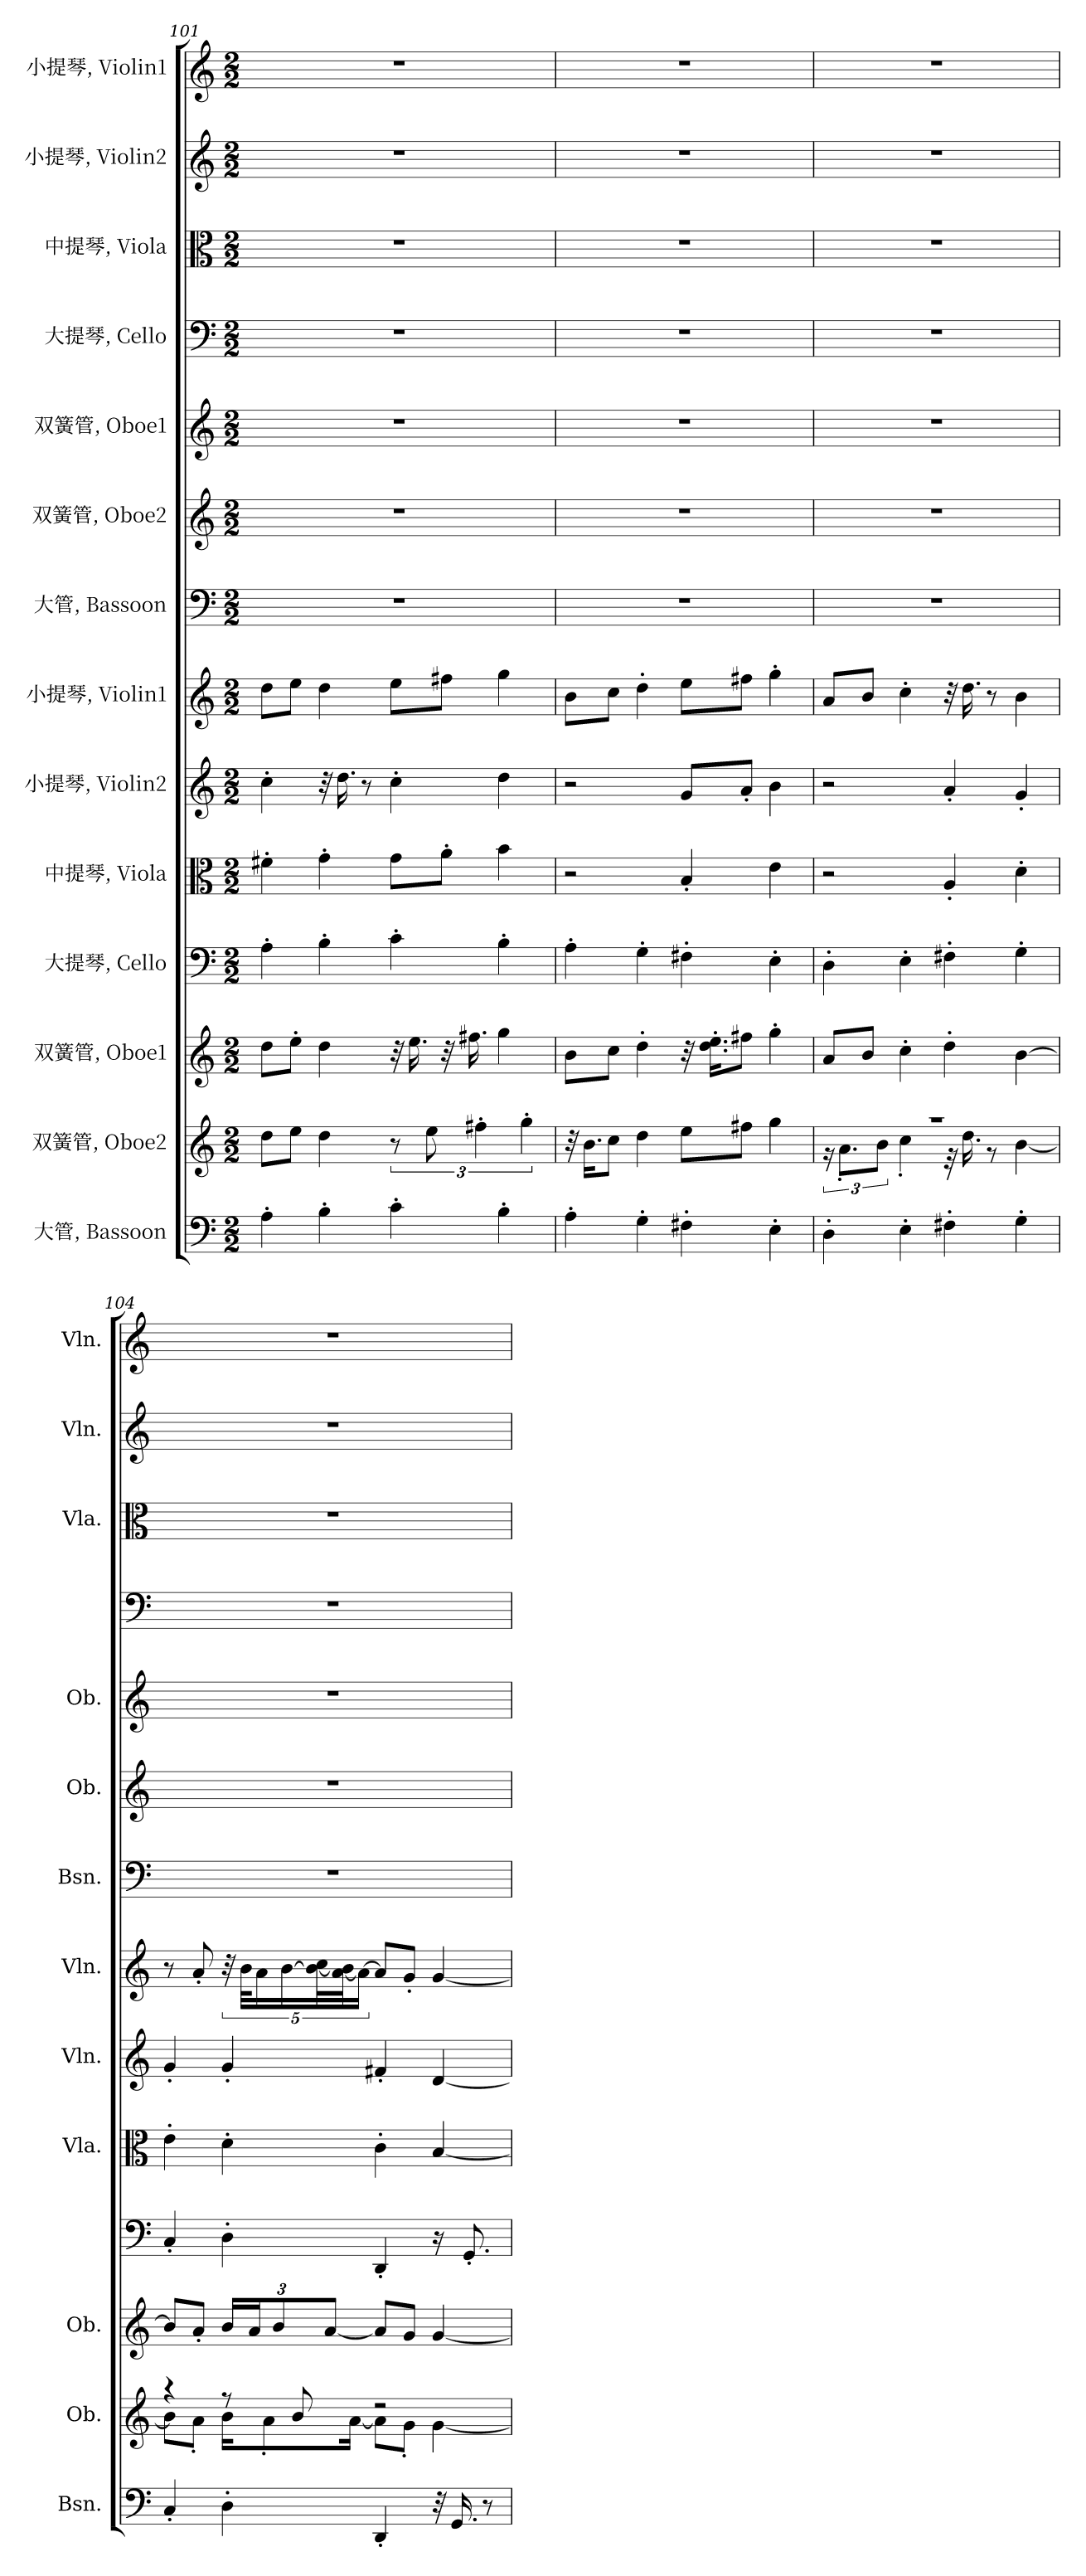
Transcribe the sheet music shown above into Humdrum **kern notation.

**kern	**kern	**kern	**kern	**kern	**kern	**kern	**kern	**kern	**kern	**kern	**kern	**kern	**kern
*part14	*part13	*part12	*part11	*part10	*part9	*part8	*part7	*part6	*part5	*part4	*part3	*part2	*part1
*staff14	*staff13	*staff12	*staff11	*staff10	*staff9	*staff8	*staff7	*staff6	*staff5	*staff4	*staff3	*staff2	*staff1
*I"大管, Bassoon	*I"双簧管, Oboe2	*I"双簧管, Oboe1	*I"大提琴, Cello	*I"中提琴, Viola	*I"小提琴, Violin2	*I"小提琴, Violin1	*I"大管, Bassoon	*I"双簧管, Oboe2	*I"双簧管, Oboe1	*I"大提琴, Cello	*I"中提琴, Viola	*I"小提琴, Violin2	*I"小提琴, Violin1
*I'Bsn.	*I'Ob.	*I'Ob.	*	*I'Vla.	*I'Vln.	*I'Vln.	*I'Bsn.	*I'Ob.	*I'Ob.	*	*I'Vla.	*I'Vln.	*I'Vln.
!!LO:PB:g=z
*clefF4	*clefG2	*clefG2	*clefF4	*clefC3	*clefG2	*clefG2	*clefF4	*clefG2	*clefG2	*clefF4	*clefC3	*clefG2	*clefG2
*k[]	*k[]	*k[]	*k[]	*k[]	*k[]	*k[]	*k[]	*k[]	*k[]	*k[]	*k[]	*k[]	*k[]
*M2/2	*M2/2	*M2/2	*M2/2	*M2/2	*M2/2	*M2/2	*M2/2	*M2/2	*M2/2	*M2/2	*M2/2	*M2/2	*M2/2
=101	=101	=101	=101	=101	=101	=101	=101	=101	=101	=101	=101	=101	=101
4A'\	8dd\L	8dd\L	4A'\	4f#X'\	4cc'\	8dd\L	1r	1r	1r	1r	1r	1r	1r
.	8ee\J	8ee'\J	.	.	.	8ee\J	.	.	.	.	.	.	.
4B'\	4dd\	4dd\	4B'\	4g'\	32r	4dd\	.	.	.	.	.	.	.
.	.	.	.	.	16.dd\	.	.	.	.	.	.	.	.
.	.	.	.	.	8r	.	.	.	.	.	.	.	.
4c'\	12r	32r	4c'\	8g\L	4cc'\	8ee\L	.	.	.	.	.	.	.
.	.	16.ee\	.	.	.	.	.	.	.	.	.	.	.
.	12ee\	.	.	.	.	.	.	.	.	.	.	.	.
.	.	32r	.	8a'\J	.	8ff#X\J	.	.	.	.	.	.	.
.	.	16.ff#X\	.	.	.	.	.	.	.	.	.	.	.
.	6ff#X'\	.	.	.	.	.	.	.	.	.	.	.	.
4B'\	.	4gg\	4B'\	4b\	4dd\	4gg\	.	.	.	.	.	.	.
.	6gg'\	.	.	.	.	.	.	.	.	.	.	.	.
=102	=102	=102	=102	=102	=102	=102	=102	=102	=102	=102	=102	=102	=102
4A'\	32r	8b\L	4A'\	2r	2r	8b\L	1r	1r	1r	1r	1r	1r	1r
.	16.b\KL	.	.	.	.	.	.	.	.	.	.	.	.
.	8cc\J	8cc\J	.	.	.	8cc\J	.	.	.	.	.	.	.
4G'\	4dd\	4dd'\	4G'\	.	.	4dd'\	.	.	.	.	.	.	.
4F#X'\	8ee\L	32r	4F#X'\	4B'/	8g/L	8ee\L	.	.	.	.	.	.	.
.	.	16.dd\' 16.ee\'KL	.	.	.	.	.	.	.	.	.	.	.
.	8ff#X\J	8ff#X\J	.	.	8a'/J	8ff#X\J	.	.	.	.	.	.	.
4E'\	4gg\	4gg'\	4E'\	4e\	4b\	4gg'\	.	.	.	.	.	.	.
=103	=103	=103	=103	=103	=103	=103	=103	=103	=103	=103	=103	=103	=103
*	*^	*	*	*	*	*	*	*	*	*	*	*	*
4D'\	1r	24r	8a/L	4D'\	2r	2r	8a/L	1r	1r	1r	1r	1r	1r	1r
.	.	12.a'\L	.	.	.	.	.	.	.	.	.	.	.	.
.	.	.	8b/J	.	.	.	8b/J	.	.	.	.	.	.	.
.	.	12b\J	.	.	.	.	.	.	.	.	.	.	.	.
4E'\	.	4cc'\	4cc'\	4E'\	.	.	4cc'\	.	.	.	.	.	.	.
4F#X'\	.	32r	4dd'\	4F#X'\	4A'/	4a'/	32r	.	.	.	.	.	.	.
.	.	16.dd\	.	.	.	.	16.dd\	.	.	.	.	.	.	.
.	.	8r	.	.	.	.	8r	.	.	.	.	.	.	.
4G'\	.	[4b\	[4b\	4G'\	4d'\	4g'/	4b\	.	.	.	.	.	.	.
!!LO:PB:g=z
=104	=104	=104	=104	=104	=104	=104	=104	=104	=104	=104	=104	=104	=104	=104
4C'/	4r	8b\L]	8b/L]	4C'/	4e'\	4g'/	8r	1r	1r	1r	1r	1r	1r	1r
.	.	8a'\J	8a'/J	.	.	.	8a'/	.	.	.	.	.	.	.
*	*	*	*Xbrackettup	*	*	*	*	*	*	*	*	*	*	*
4D'\	8r	16b\KL	24b/LL	4D'\	4d'\	4g'/	40r	.	.	.	.	.	.	.
.	.	.	.	.	.	.	40b\KLL	.	.	.	.	.	.	.
.	.	.	24a/J	.	.	.	.	.	.	.	.	.	.	.
.	.	.	.	.	.	.	20a\	.	.	.	.	.	.	.
.	.	8a'\	.	.	.	.	.	.	.	.	.	.	.	.
.	.	.	12b/	.	.	.	.	.	.	.	.	.	.	.
.	.	.	.	.	.	.	[20b\	.	.	.	.	.	.	.
.	8b/	.	.	.	.	.	.	.	.	.	.	.	.	.
.	.	.	.	.	.	.	40b\_ 40cc\L	.	.	.	.	.	.	.
.	.	.	[12a/J	.	.	.	.	.	.	.	.	.	.	.
.	.	.	.	.	.	.	[40a\ 40b\]J	.	.	.	.	.	.	.
.	.	[16a\Jk	.	.	.	.	.	.	.	.	.	.	.	.
.	.	.	.	.	.	.	20a\JJ_	.	.	.	.	.	.	.
4DD'/	2r	8a\L]	8a/L]	4DD'/	4c'\	4f#X'/	8a/L]	.	.	.	.	.	.	.
.	.	8g'\J	8g/J	.	.	.	8g'/J	.	.	.	.	.	.	.
32r	.	[4g\	[4g/	16r	[4B/	[4d/	[4g/	.	.	.	.	.	.	.
16.GG/	.	.	.	.	.	.	.	.	.	.	.	.	.	.
.	.	.	.	8.GG'/	.	.	.	.	.	.	.	.	.	.
8r	.	.	.	.	.	.	.	.	.	.	.	.	.	.
*	*v	*v	*	*	*	*	*	*	*	*	*	*	*	*
=	=	=	=	=	=	=	=	=	=	=	=	=	=
*-	*-	*-	*-	*-	*-	*-	*-	*-	*-	*-	*-	*-	*-
